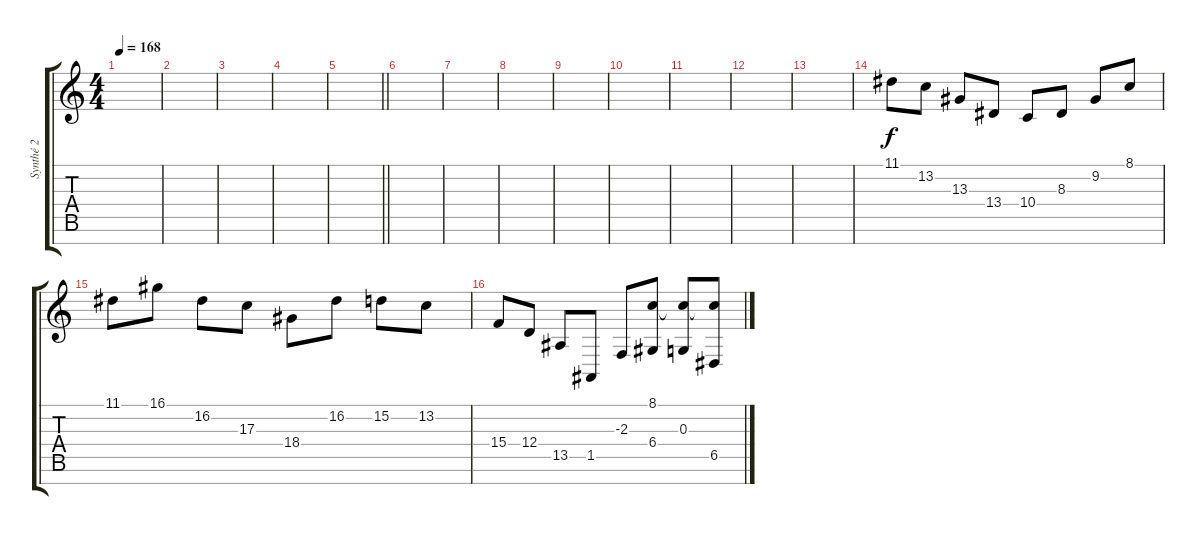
\track ("Synthé 2" "Synthé 2") {instrument acousticgrandpiano}
\staff {score tabs}
\tuning (E4 B3 G3 D3 A2 E2 B1) {hide}
\ts (4 4)
\tempo 168
\clef g2
\ks c
|
|
|
|
\barLineRight lightlight
|
|
|
|
|
|
|
|
|
11.1.8{instrument acousticgrandpiano} 13.2.8 13.3.8 13.4.8 10.4.8 8.3.8 9.2.8 8.1.8 |
11.1.8 16.1.8 16.2.8 17.3.8 18.4.8 16.2.8 15.2.8 13.2.8 |
15.4.8 12.4.8 13.5.8 1.5.8 -2.3.8 (8.1 6.4).8 (8.1{t} 0.3).8 (8.1{t} 6.5).8
